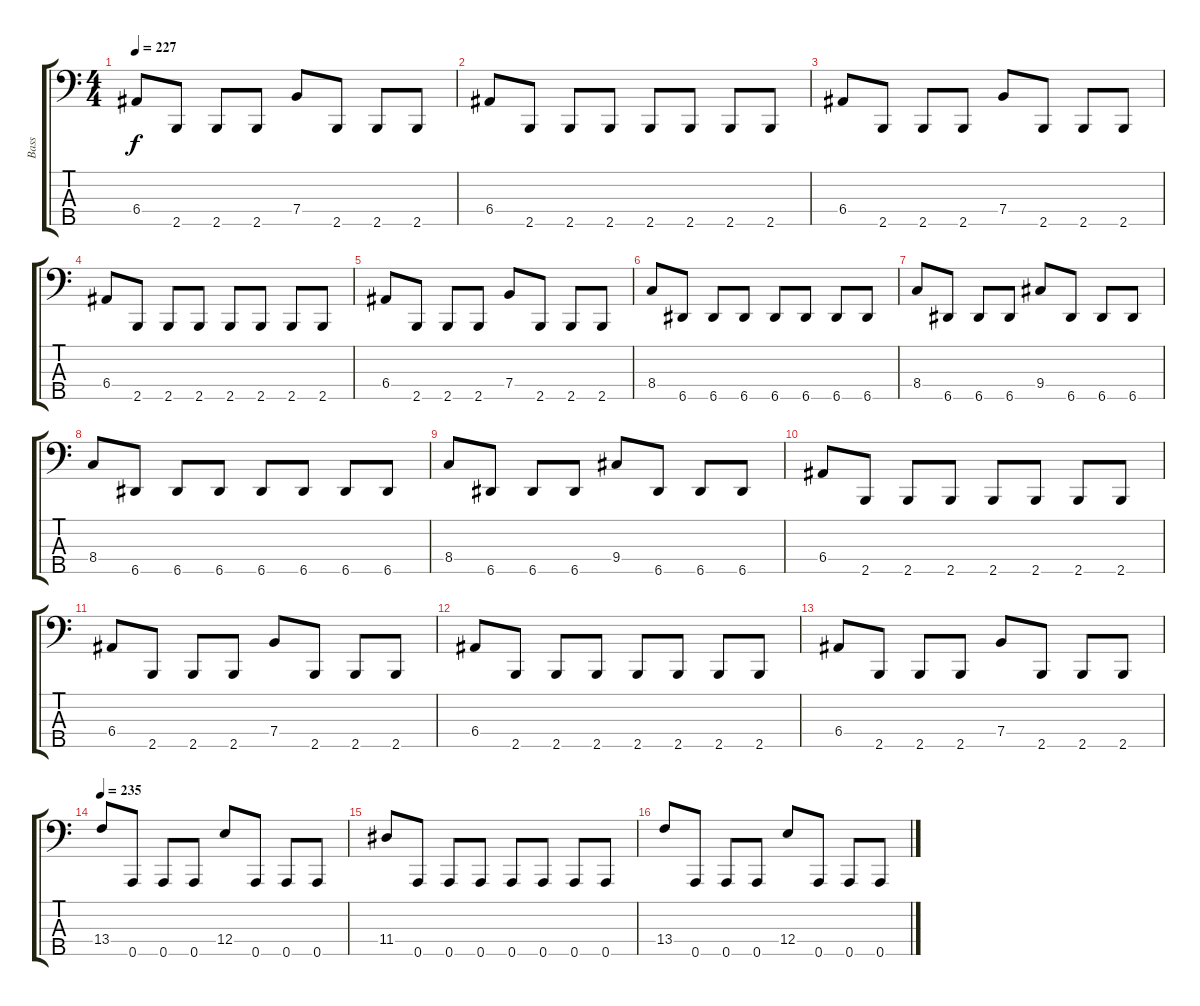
\track ("Bass" "Bass") {instrument electricbasspick}
\staff {score tabs}
\tuning (G2 D2 A1 E1 A0) {hide}
\ts (4 4)
\tempo 227
\clef f4
\ks c
6.4.8{dy f} 2.5.8 2.5.8 2.5.8 7.4.8 2.5.8 2.5.8 2.5.8 |
6.4.8 2.5.8 2.5.8 2.5.8 2.5.8 2.5.8 2.5.8 2.5.8 |
6.4.8 2.5.8 2.5.8 2.5.8 7.4.8 2.5.8 2.5.8 2.5.8 |
6.4.8 2.5.8 2.5.8 2.5.8 2.5.8 2.5.8 2.5.8 2.5.8 |
6.4.8 2.5.8 2.5.8 2.5.8 7.4.8 2.5.8 2.5.8 2.5.8 |
8.4.8 6.5.8 6.5.8 6.5.8 6.5.8 6.5.8 6.5.8 6.5.8 |
8.4.8 6.5.8 6.5.8 6.5.8 9.4.8 6.5.8 6.5.8 6.5.8 |
8.4.8 6.5.8 6.5.8 6.5.8 6.5.8 6.5.8 6.5.8 6.5.8 |
8.4.8 6.5.8 6.5.8 6.5.8 9.4.8 6.5.8 6.5.8 6.5.8 |
6.4.8 2.5.8 2.5.8 2.5.8 2.5.8 2.5.8 2.5.8 2.5.8 |
6.4.8 2.5.8 2.5.8 2.5.8 7.4.8 2.5.8 2.5.8 2.5.8 |
6.4.8 2.5.8 2.5.8 2.5.8 2.5.8 2.5.8 2.5.8 2.5.8 |
6.4.8 2.5.8 2.5.8 2.5.8 7.4.8 2.5.8 2.5.8 2.5.8 |
\tempo 235
13.4.8 0.5.8 0.5.8 0.5.8 12.4.8 0.5.8 0.5.8 0.5.8 |
11.4.8 0.5.8 0.5.8 0.5.8 0.5.8 0.5.8 0.5.8 0.5.8 |
13.4.8 0.5.8 0.5.8 0.5.8 12.4.8 0.5.8 0.5.8 0.5.8
